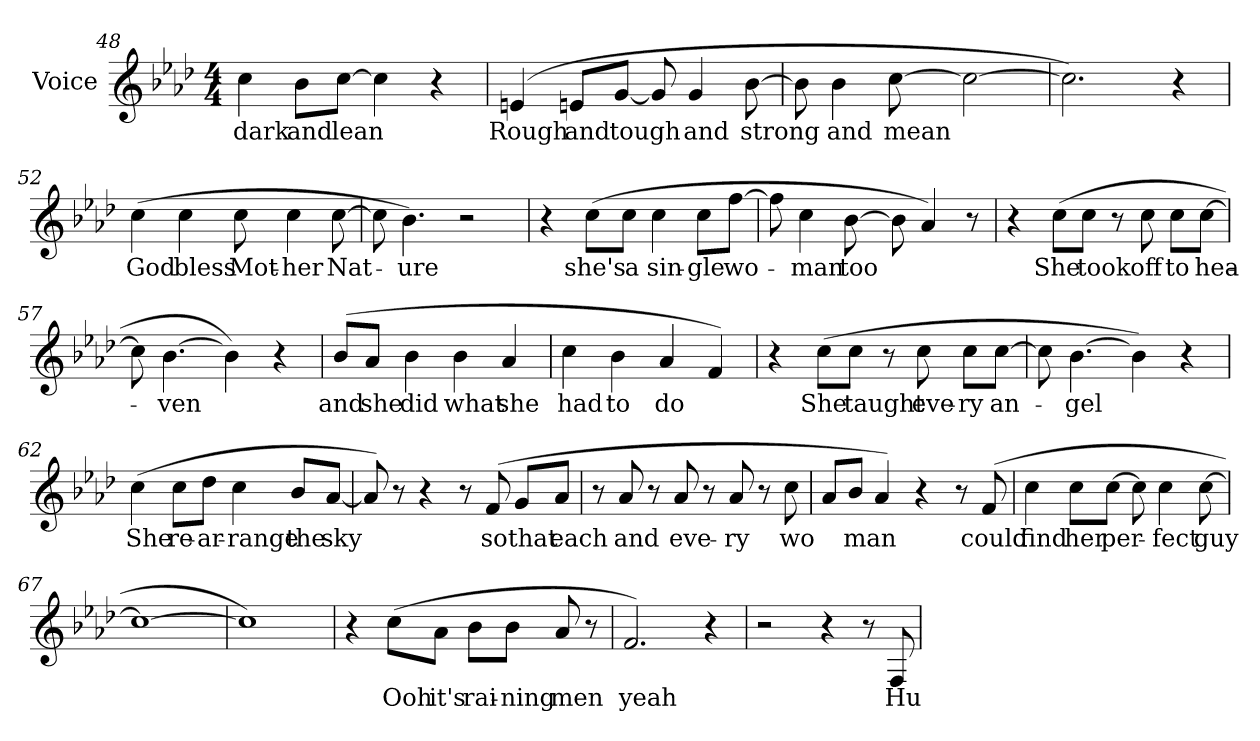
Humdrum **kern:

**kern	**text
*part1	*part1
*staff1	*staff1
*I"Voice	*
*I'Voice	*
*clefG2	*
*k[b-e-a-d-]	*
*f:	*
*M4/4	*
=48	=48
!	!LO:LY:b:color=#000000
4cci\	dark
!	!LO:LY:b:color=#000000
8b-i\L	and
!	!LO:LY:b:color=#000000
[8cci\J	lean
4cci\]	.
4r	.
=49	=49
!	!LO:LY:b:color=#000000
(4eni/	Rough
!	!LO:LY:b:color=#000000
8eni/L	and
!	!LO:LY:b:color=#000000
[8gi/J	tough
8gi/]	.
!	!LO:LY:b:color=#000000
4gi/	and
!	!LO:LY:b:color=#000000
[8b-i\	strong
!!LO:PB:g=z
=50	=50
8b-i\]	.
!	!LO:LY:b:color=#000000
4b-i\	and
!	!LO:LY:b:color=#000000
[8cci\	mean
2cci\_	.
=51	=51
2.cci\])	.
4r	.
=52	=52
!	!LO:LY:b:color=#000000
(4cci\	God
!	!LO:LY:b:color=#000000
4cci\	bless
!	!LO:LY:b:color=#000000
8cci\	Mot-
!	!LO:LY:b:color=#000000
4cci\	-her
!	!LO:LY:b:color=#000000
[8cci\	Nat-
=53	=53
8cci\]	.
!	!LO:LY:b:color=#000000
4.b-i\)	-ure
2r	.
=54	=54
4r	.
!	!LO:LY:b:color=#000000
(8cci\L	she's
!	!LO:LY:b:color=#000000
8cci\J	a
!	!LO:LY:b:color=#000000
4cci\	sin-
!	!LO:LY:b:color=#000000
8cci\L	-gle
!	!LO:LY:b:color=#000000
[8ffi\J	wo-
!!LO:LB:g=z
=55	=55
8ffi\]	.
!	!LO:LY:b:color=#000000
4cci\	-man
!	!LO:LY:b:color=#000000
[8b-i\	too
8b-i\]	.
4a-i/)	.
8r	.
=56	=56
4r	.
!	!LO:LY:b:color=#000000
(8cci\L	She
!	!LO:LY:b:color=#000000
8cci\J	took
8r	.
!	!LO:LY:b:color=#000000
8cci\	off
!	!LO:LY:b:color=#000000
8cci\L	to
!	!LO:LY:b:color=#000000
[8cci\J	hea-
=57	=57
8cci\]	.
!	!LO:LY:b:color=#000000
[4.b-i\	-ven
4b-i\])	.
4r	.
=58	=58
!	!LO:LY:b:color=#000000
(8b-i/L	and
!	!LO:LY:b:color=#000000
8a-i/J	she
!	!LO:LY:b:color=#000000
4b-i\	did
!	!LO:LY:b:color=#000000
4b-i\	what
!	!LO:LY:b:color=#000000
4a-i/	she
!!LO:LB:g=z
=59	=59
!	!LO:LY:b:color=#000000
4cci\	had
!	!LO:LY:b:color=#000000
4b-i\	to
!	!LO:LY:b:color=#000000
4a-i/	do
4fi/)	.
=60	=60
4r	.
!	!LO:LY:b:color=#000000
(8cci\L	She
!	!LO:LY:b:color=#000000
8cci\J	taught
8r	.
!	!LO:LY:b:color=#000000
8cci\	eve-
!	!LO:LY:b:color=#000000
8cci\L	-ry
!	!LO:LY:b:color=#000000
[8cci\J	an-
=61	=61
8cci\]	.
!	!LO:LY:b:color=#000000
[4.b-i\	-gel
4b-i\])	.
4r	.
=62	=62
!	!LO:LY:b:color=#000000
(4cci\	She
!	!LO:LY:b:color=#000000
8cci\L	re-
!	!LO:LY:b:color=#000000
8dd-i\J	-ar-
!	!LO:LY:b:color=#000000
4cci\	-range
!	!LO:LY:b:color=#000000
8b-i/L	the
!	!LO:LY:b:color=#000000
[8a-i/J	sky
!!LO:LB:g=z
=63	=63
8a-i/])	.
8r	.
4r	.
8r	.
!	!LO:LY:b:color=#000000
(8fi/	so
!	!LO:LY:b:color=#000000
8gi/L	that
!	!LO:LY:b:color=#000000
8a-i/J	each
=64	=64
8r	.
!	!LO:LY:b:color=#000000
8a-i/	and
8r	.
!	!LO:LY:b:color=#000000
8a-i/	eve-
8r	.
!	!LO:LY:b:color=#000000
8a-i/	-ry
8r	.
!	!LO:LY:b:color=#000000
8cci\	wo
=65	=65
8a-i/L	.
!	!LO:LY:b:color=#000000
8b-i/J	man
4a-i/)	.
4r	.
8r	.
!	!LO:LY:b:color=#000000
(8fi/	could
=66	=66
!	!LO:LY:b:color=#000000
4cci\	find
!	!LO:LY:b:color=#000000
8cci\L	her
!	!LO:LY:b:color=#000000
[8cci\J	per-
8cci\]	.
!	!LO:LY:b:color=#000000
4cci\	-fect
!	!LO:LY:b:color=#000000
[8cci\	guy
!!LO:LB:g=z
=67	=67
1cci_	.
=68	=68
1cci])	.
=69	=69
4r	.
!	!LO:LY:b:color=#000000
(8cci\L	Ooh
!	!LO:LY:b:color=#000000
8a-i\J	it's
!	!LO:LY:b:color=#000000
8b-i\L	rai-
!	!LO:LY:b:color=#000000
8b-i\J	-ning
!	!LO:LY:b:color=#000000
8a-i/	men
8r	.
=70	=70
!	!LO:LY:b:color=#000000
2.fi/)	yeah
4r	.
=71	=71
2r	.
4r	.
8r	.
!	!LO:LY:b:color=#000000
8Fi/	Hu-
=	=
*-	*-
